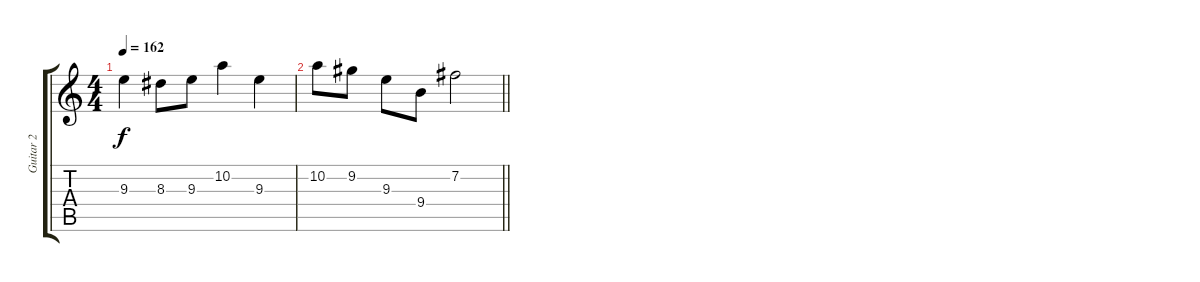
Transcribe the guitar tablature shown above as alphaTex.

\track ("Guitar 2" "Guitar 2") {instrument distortionguitar}
\staff {score tabs}
\tuning (E4 B3 G3 D3 A2 E2) {hide}
\ts (4 4)
\tempo 162
\clef g2
\ks c
9.3.4{dy f} 8.3.8 9.3.8 10.2.4 9.3.4 |
\barLineRight lightlight
10.2.8 9.2.8 9.3.8 9.4.8 7.2.2
